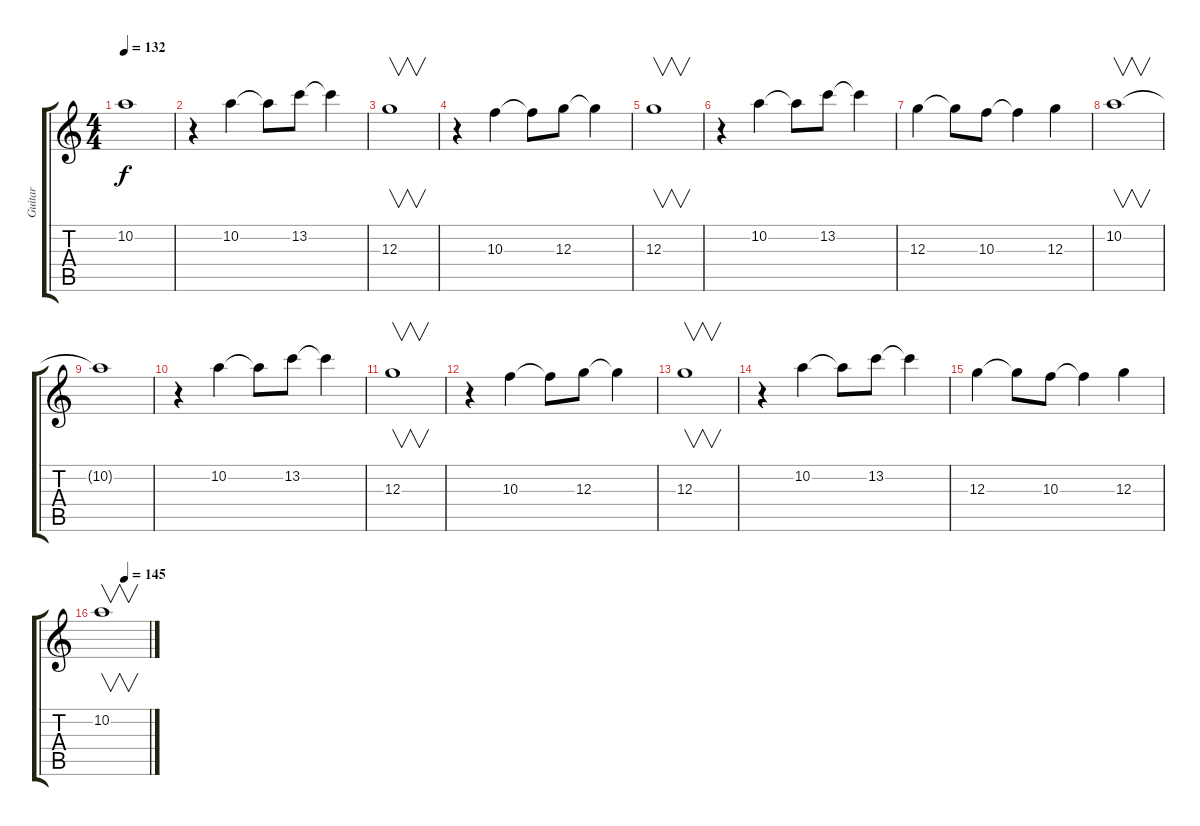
\track ("Guitar " "Guitar ") {instrument acousticguitarnylon}
\staff {score tabs}
\tuning (E4 B3 G3 D3 A2 E2) {hide}
\ts (4 4)
\tempo 132
\clef g2
\ks c
10.2{t}.1{dy f} |
r.4 10.2.4 10.2{t}.8 13.2.8 13.2{t}.4 |
12.3.1{v} |
r.4 10.3.4 10.3{t}.8 12.3.8 12.3{t}.4 |
12.3.1{v} |
r.4 10.2.4 10.2{t}.8 13.2.8 13.2{t}.4 |
12.3.4 12.3{t}.8 10.3.8 10.3{t}.4 12.3.4 |
10.2.1{v} |
10.2{t}.1 |
r.4 10.2.4 10.2{t}.8 13.2.8 13.2{t}.4 |
12.3.1{v} |
r.4 10.3.4 10.3{t}.8 12.3.8 12.3{t}.4 |
12.3.1{v} |
r.4 10.2.4 10.2{t}.8 13.2.8 13.2{t}.4 |
12.3.4 12.3{t}.8 10.3.8 10.3{t}.4 12.3.4 |
\tempo (145 0.5)
10.2.1{v}
